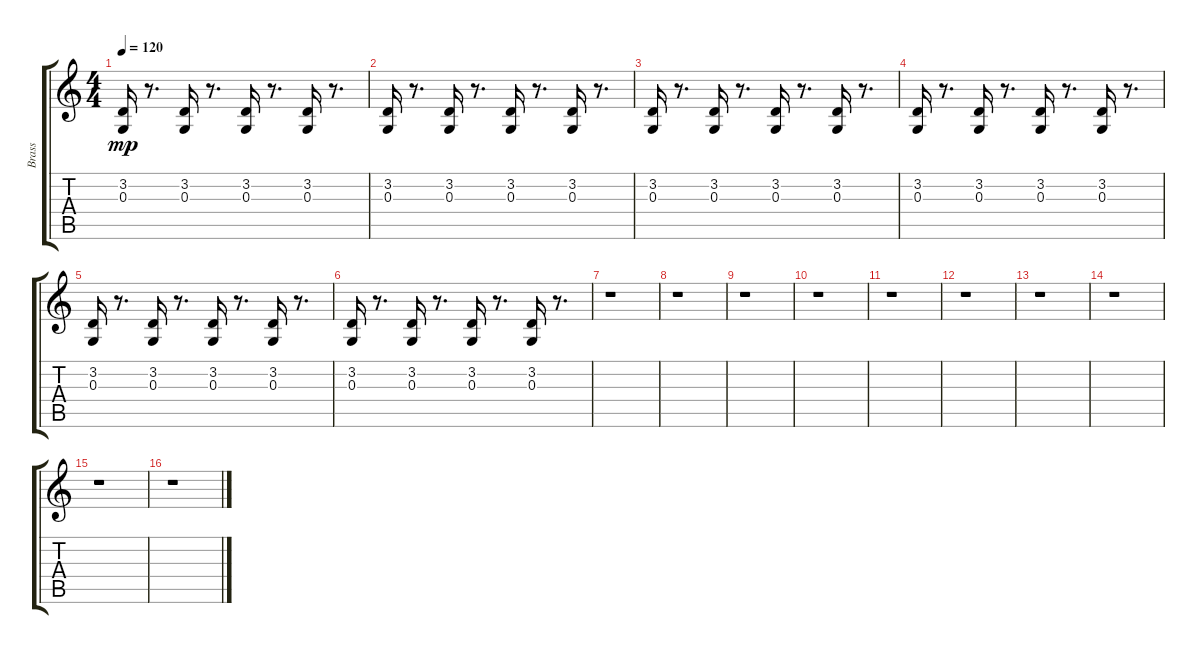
\track ("Brass" "Brass") {instrument trumpet}
\staff {score tabs}
\tuning (E4 B3 G3 D3 A2 E2) {hide}
\ts (4 4)
\tempo 120
\clef g2
\ks c
(3.2 0.3).16{dy mp} r.8{d} (3.2 0.3).16 r.8{d} (3.2 0.3).16 r.8{d} (3.2 0.3).16 r.8{d} |
(3.2 0.3).16 r.8{d} (3.2 0.3).16 r.8{d} (3.2 0.3).16 r.8{d} (3.2 0.3).16 r.8{d} |
(3.2 0.3).16 r.8{d} (3.2 0.3).16 r.8{d} (3.2 0.3).16 r.8{d} (3.2 0.3).16 r.8{d} |
(3.2 0.3).16 r.8{d} (3.2 0.3).16 r.8{d} (3.2 0.3).16 r.8{d} (3.2 0.3).16 r.8{d} |
(3.2 0.3).16 r.8{d} (3.2 0.3).16 r.8{d} (3.2 0.3).16 r.8{d} (3.2 0.3).16 r.8{d} |
(3.2 0.3).16 r.8{d} (3.2 0.3).16 r.8{d} (3.2 0.3).16 r.8{d} (3.2 0.3).16 r.8{d} |
r.1 |
r.1 |
r.1 |
r.1 |
r.1 |
r.1 |
r.1 |
r.1 |
r.1 |
r.1
